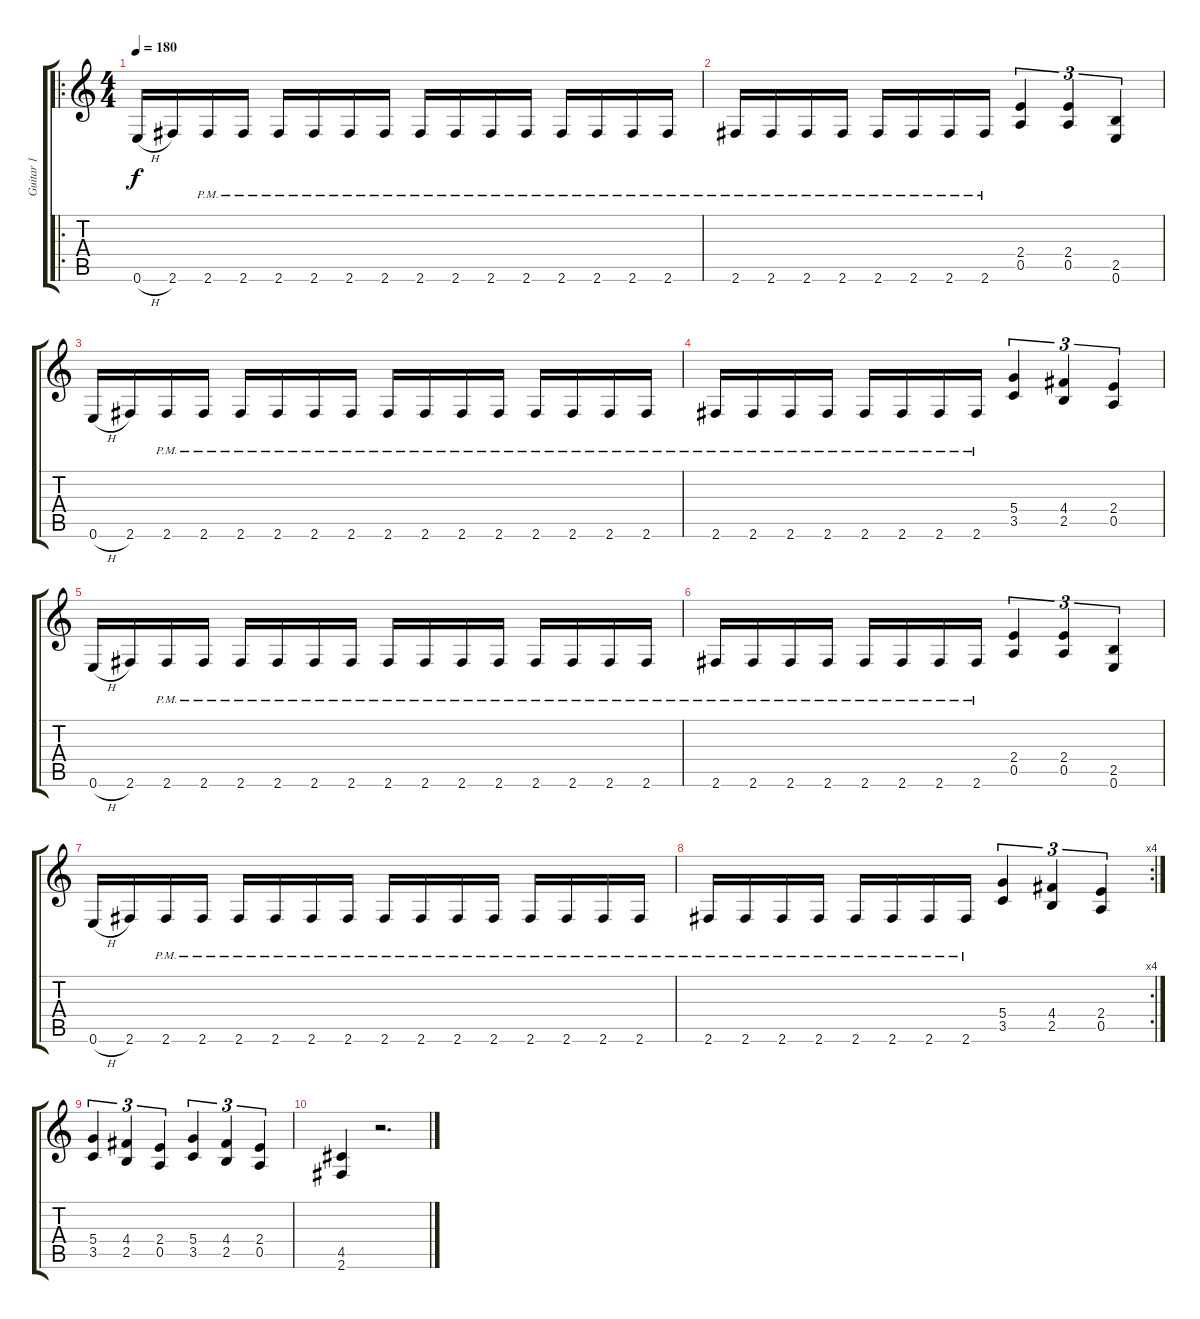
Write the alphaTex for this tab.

\track ("Guitar 1" "Guitar 1") {instrument distortionguitar}
\staff {score tabs}
\tuning (E4 B3 G3 D3 A2 E2) {hide}
\ro
\ts (4 4)
\tempo 180
\clef g2
\ks c
0.6{h}.16{dy f} 2.6.16 2.6{pm}.16 2.6{pm}.16 2.6{pm}.16 2.6{pm}.16 2.6{pm}.16 2.6{pm}.16 2.6{pm}.16 2.6{pm}.16 2.6{pm}.16 2.6{pm}.16 2.6{pm}.16 2.6{pm}.16 2.6{pm}.16 2.6{pm}.16 |
2.6{pm}.16 2.6{pm}.16 2.6{pm}.16 2.6{pm}.16 2.6{pm}.16 2.6{pm}.16 2.6{pm}.16 2.6{pm}.16 (2.4 0.5).4{tu (3 2)} (2.4 0.5).4{tu (3 2)} (2.5 0.6).4{tu (3 2)} |
0.6{h}.16 2.6.16 2.6{pm}.16 2.6{pm}.16 2.6{pm}.16 2.6{pm}.16 2.6{pm}.16 2.6{pm}.16 2.6{pm}.16 2.6{pm}.16 2.6{pm}.16 2.6{pm}.16 2.6{pm}.16 2.6{pm}.16 2.6{pm}.16 2.6{pm}.16 |
2.6{pm}.16 2.6{pm}.16 2.6{pm}.16 2.6{pm}.16 2.6{pm}.16 2.6{pm}.16 2.6{pm}.16 2.6{pm}.16 (5.4 3.5).4{tu (3 2)} (4.4 2.5).4{tu (3 2)} (2.4 0.5).4{tu (3 2)} |
0.6{h}.16 2.6.16 2.6{pm}.16 2.6{pm}.16 2.6{pm}.16 2.6{pm}.16 2.6{pm}.16 2.6{pm}.16 2.6{pm}.16 2.6{pm}.16 2.6{pm}.16 2.6{pm}.16 2.6{pm}.16 2.6{pm}.16 2.6{pm}.16 2.6{pm}.16 |
2.6{pm}.16 2.6{pm}.16 2.6{pm}.16 2.6{pm}.16 2.6{pm}.16 2.6{pm}.16 2.6{pm}.16 2.6{pm}.16 (2.4 0.5).4{tu (3 2)} (2.4 0.5).4{tu (3 2)} (2.5 0.6).4{tu (3 2)} |
0.6{h}.16 2.6.16 2.6{pm}.16 2.6{pm}.16 2.6{pm}.16 2.6{pm}.16 2.6{pm}.16 2.6{pm}.16 2.6{pm}.16 2.6{pm}.16 2.6{pm}.16 2.6{pm}.16 2.6{pm}.16 2.6{pm}.16 2.6{pm}.16 2.6{pm}.16 |
\rc 4
2.6{pm}.16 2.6{pm}.16 2.6{pm}.16 2.6{pm}.16 2.6{pm}.16 2.6{pm}.16 2.6{pm}.16 2.6{pm}.16 (5.4 3.5).4{tu (3 2)} (4.4 2.5).4{tu (3 2)} (2.4 0.5).4{tu (3 2)} |
(5.4 3.5).4{tu (3 2)} (4.4 2.5).4{tu (3 2)} (2.4 0.5).4{tu (3 2)} (5.4 3.5).4{tu (3 2)} (4.4 2.5).4{tu (3 2)} (2.4 0.5).4{tu (3 2)} |
(4.5 2.6).4 r.2{d}
